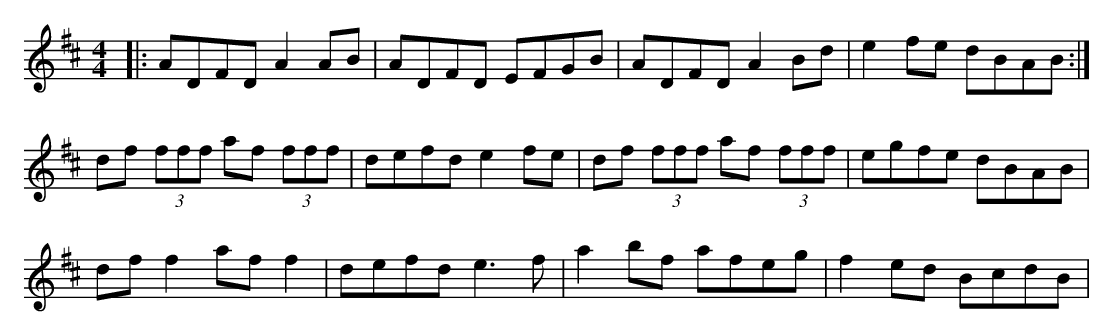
X:1
M:4/4
K:D
|:ADFD A2AB|ADFD EFGB|ADFD A2 Bd|e2fe dBAB:|
df (3fff af (3fff|defd e2fe|df (3fff af (3fff|egfe dBAB|
dff2 aff2|defd e3f|a2bf afeg|f2ed BcdB|
